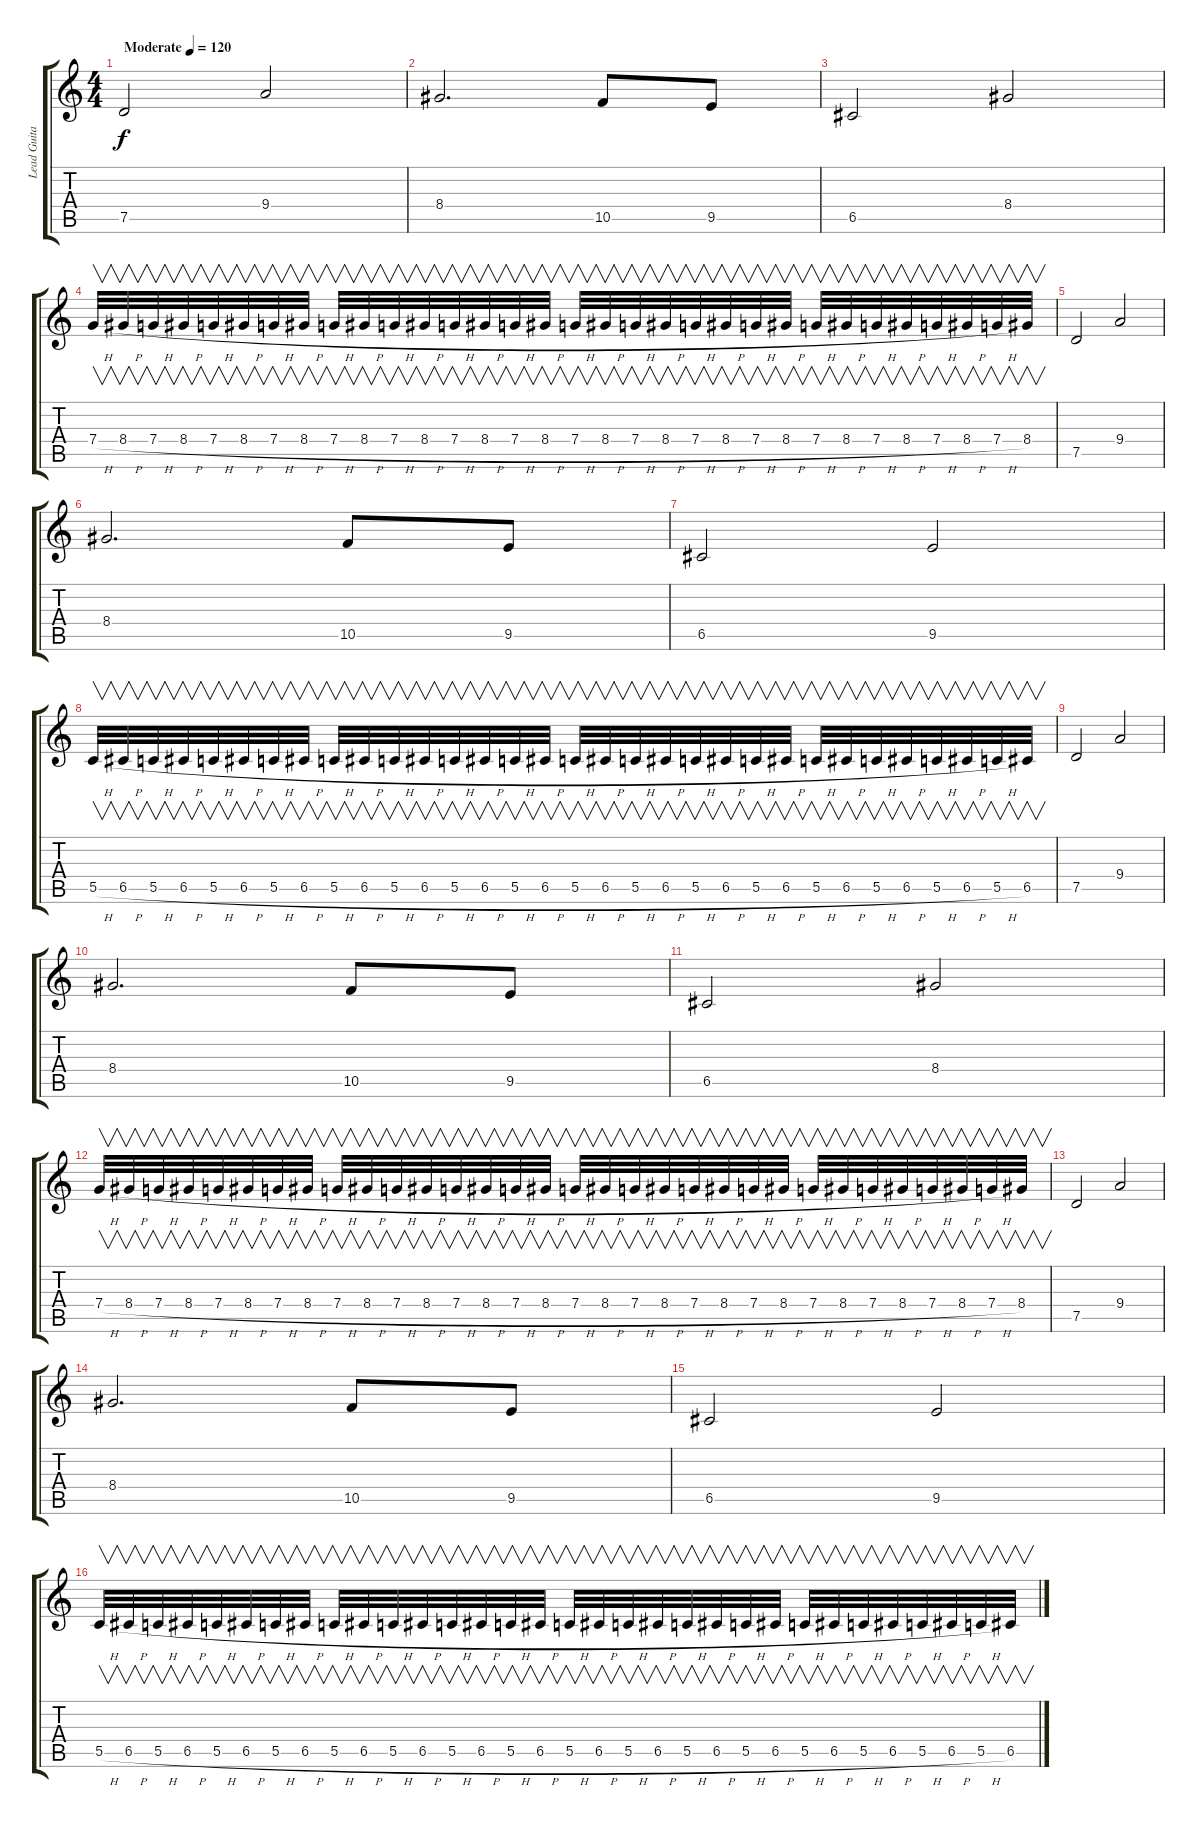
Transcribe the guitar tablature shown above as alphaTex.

\track ("Lead Guitar" "Lead Guita") {instrument distortionguitar}
\staff {score tabs}
\tuning (D4 A3 F3 C3 G2 D2) {hide}
\ts (4 4)
\tempo (120 "Moderate")
\clef g2
\ks c
7.5.2{dy f instrument distortionguitar} 9.4.2 |
8.4.2{d} 10.5.8 9.5.8 |
6.5.2 8.4.2 |
7.4{h}.32{v} 8.4{h}.32{v} 7.4{h}.32{v} 8.4{h}.32{v} 7.4{h}.32{v} 8.4{h}.32{v} 7.4{h}.32{v} 8.4{h}.32{v} 7.4{h}.32{v} 8.4{h}.32{v} 7.4{h}.32{v} 8.4{h}.32{v} 7.4{h}.32{v} 8.4{h}.32{v} 7.4{h}.32{v} 8.4{h}.32{v} 7.4{h}.32{v} 8.4{h}.32{v} 7.4{h}.32{v} 8.4{h}.32{v} 7.4{h}.32{v} 8.4{h}.32{v} 7.4{h}.32{v} 8.4{h}.32{v} 7.4{h}.32{v} 8.4{h}.32{v} 7.4{h}.32{v} 8.4{h}.32{v} 7.4{h}.32{v} 8.4{h}.32{v} 7.4{h}.32{v} 8.4.32{v} |
7.5.2 9.4.2 |
8.4.2{d} 10.5.8 9.5.8 |
6.5.2 9.5.2 |
5.5{h}.32{v} 6.5{h}.32{v} 5.5{h}.32{v} 6.5{h}.32{v} 5.5{h}.32{v} 6.5{h}.32{v} 5.5{h}.32{v} 6.5{h}.32{v} 5.5{h}.32{v} 6.5{h}.32{v} 5.5{h}.32{v} 6.5{h}.32{v} 5.5{h}.32{v} 6.5{h}.32{v} 5.5{h}.32{v} 6.5{h}.32{v} 5.5{h}.32{v} 6.5{h}.32{v} 5.5{h}.32{v} 6.5{h}.32{v} 5.5{h}.32{v} 6.5{h}.32{v} 5.5{h}.32{v} 6.5{h}.32{v} 5.5{h}.32{v} 6.5{h}.32{v} 5.5{h}.32{v} 6.5{h}.32{v} 5.5{h}.32{v} 6.5{h}.32{v} 5.5{h}.32{v} 6.5.32{v} |
7.5.2 9.4.2 |
8.4.2{d} 10.5.8 9.5.8 |
6.5.2 8.4.2 |
7.4{h}.32{v} 8.4{h}.32{v} 7.4{h}.32{v} 8.4{h}.32{v} 7.4{h}.32{v} 8.4{h}.32{v} 7.4{h}.32{v} 8.4{h}.32{v} 7.4{h}.32{v} 8.4{h}.32{v} 7.4{h}.32{v} 8.4{h}.32{v} 7.4{h}.32{v} 8.4{h}.32{v} 7.4{h}.32{v} 8.4{h}.32{v} 7.4{h}.32{v} 8.4{h}.32{v} 7.4{h}.32{v} 8.4{h}.32{v} 7.4{h}.32{v} 8.4{h}.32{v} 7.4{h}.32{v} 8.4{h}.32{v} 7.4{h}.32{v} 8.4{h}.32{v} 7.4{h}.32{v} 8.4{h}.32{v} 7.4{h}.32{v} 8.4{h}.32{v} 7.4{h}.32{v} 8.4.32{v} |
7.5.2 9.4.2 |
8.4.2{d} 10.5.8 9.5.8 |
6.5.2 9.5.2 |
5.5{h}.32{v} 6.5{h}.32{v} 5.5{h}.32{v} 6.5{h}.32{v} 5.5{h}.32{v} 6.5{h}.32{v} 5.5{h}.32{v} 6.5{h}.32{v} 5.5{h}.32{v} 6.5{h}.32{v} 5.5{h}.32{v} 6.5{h}.32{v} 5.5{h}.32{v} 6.5{h}.32{v} 5.5{h}.32{v} 6.5{h}.32{v} 5.5{h}.32{v} 6.5{h}.32{v} 5.5{h}.32{v} 6.5{h}.32{v} 5.5{h}.32{v} 6.5{h}.32{v} 5.5{h}.32{v} 6.5{h}.32{v} 5.5{h}.32{v} 6.5{h}.32{v} 5.5{h}.32{v} 6.5{h}.32{v} 5.5{h}.32{v} 6.5{h}.32{v} 5.5{h}.32{v} 6.5.32{v}
